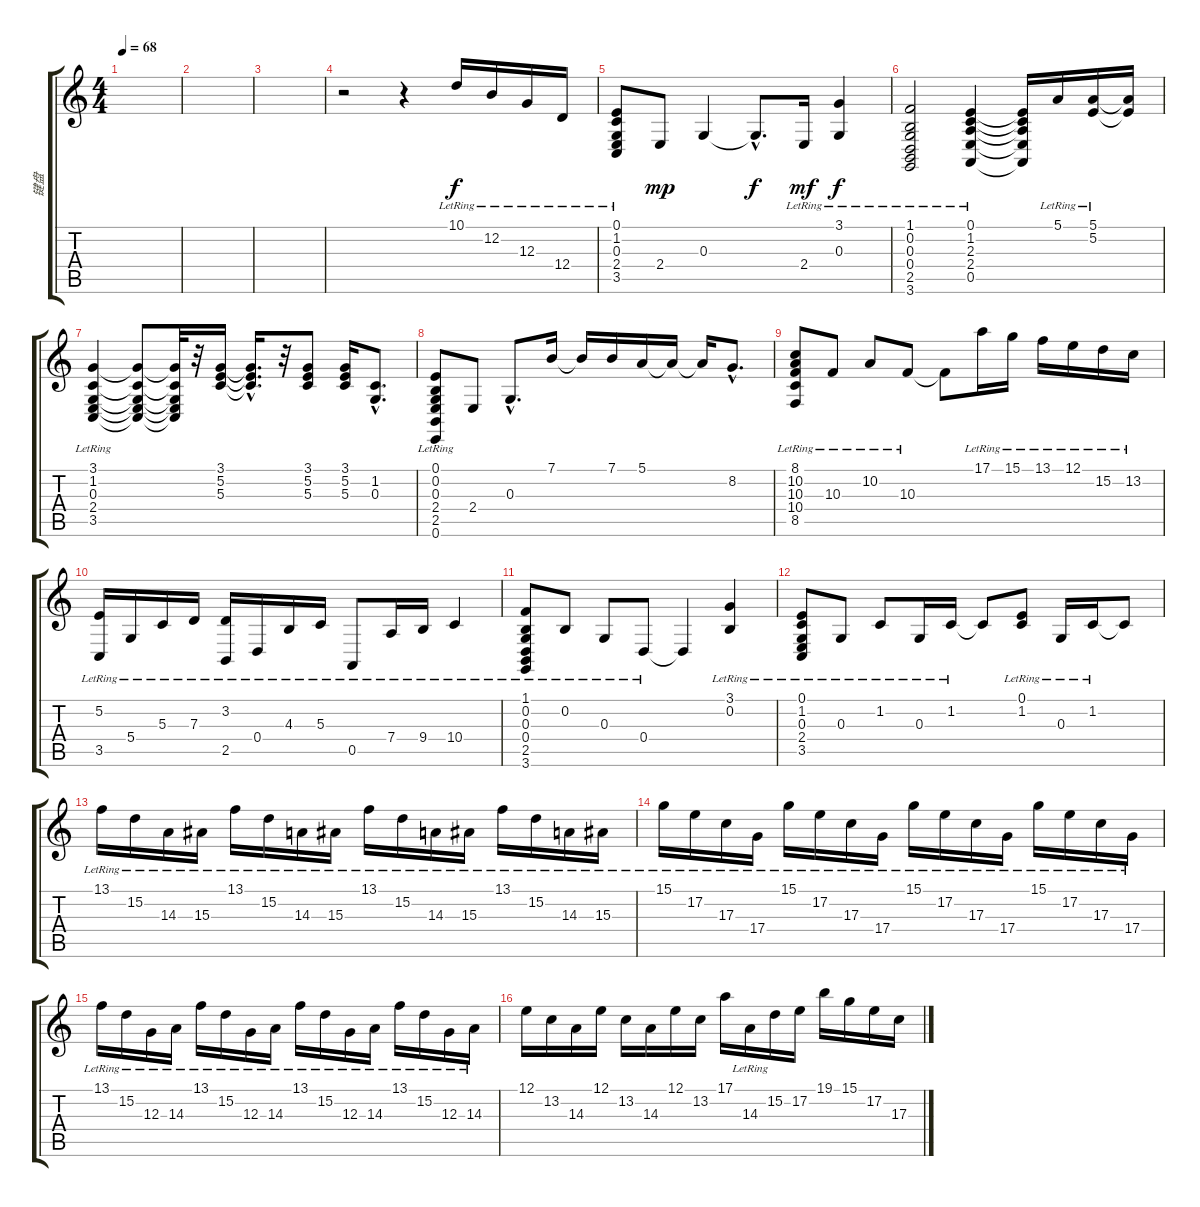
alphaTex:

\track ("键盘" "键盘") {instrument electricpiano2}
\staff {score tabs}
\tuning (E4 B3 G3 D3 A2 E2) {hide}
\ts (4 4)
\tempo 68
\clef g2
\ks c
|
|
|
r.2 r.4 10.1{lr}.16 12.2{lr}.16 12.3{lr}.16 12.4{lr}.16 |
(0.1{lr} 1.2{lr} 0.3{lr} 2.4{lr} 3.5{lr}).8 2.4.8{dy mp} 0.3.4 0.3{hac t}.8{d dy f} 2.4{lr}.16{dy mf} (3.1{lr} 0.3{lr}).4{dy f} |
(1.1{lr} 0.2{lr} 0.3{lr} 0.4{lr} 2.5{lr} 3.6{lr}).2 (0.1{lr} 1.2{lr} 2.3{lr} 2.4{lr} 0.5{lr}).4 (0.1{t} 1.2{t} 2.3{t} 2.4{t} 0.5{t}).16 5.1{lr}.16 (5.1{lr} 5.2{lr}).16 (5.1{t} 5.2{t}).16 |
(3.1{lr} 1.2{lr} 0.3{lr} 2.4{lr} 3.5{lr}).4 (3.1{t} 1.2{t} 0.3{t} 2.4{t} 3.5{t}).8 (3.1{t} 1.2{t} 0.3{t} 2.4{t} 3.5{t}).32 r.32 (3.1 5.2 5.3).16 (3.1{hac t} 5.2{hac t} 5.3{hac t}).16{d} r.32 (3.1 5.2 5.3).8 (3.1 5.2 5.3).16 (1.2{hac} 0.3{hac}).8{d} |
(0.1{lr} 0.2{lr} 0.3{lr} 2.4{lr} 2.5{lr} 0.6{lr}).8 2.4.8 0.3{hac}.8{d} 7.1.16 7.1{t}.16 7.1.16 5.1.16 5.1{t}.16 5.1{t}.16 8.2{hac}.8{d} |
(8.1{lr} 10.2{lr} 10.3{lr} 10.4{lr} 8.5{lr}).8 10.3{lr}.8 10.2{lr}.8 10.3{lr}.8 10.3{t}.8 17.1{lr}.16 15.1{lr}.16 13.1{lr}.16 12.1{lr}.16 15.2{lr}.16 13.2{lr}.16 |
(5.2{lr} 3.5{lr}).16 5.4{lr}.16 5.3{lr}.16 7.3{lr}.16 (3.2{lr} 2.5{lr}).16 0.4{lr}.16 4.3{lr}.16 5.3{lr}.16 0.5{lr}.8 7.4{lr}.16 9.4{lr}.16 10.4{lr}.4 |
(1.1{lr} 0.2{lr} 0.3{lr} 0.4{lr} 2.5{lr} 3.6{lr}).8 0.2{lr}.8 0.3{lr}.8 0.4{lr}.8 0.4{t}.4 (3.1{lr} 0.2{lr}).4 |
(0.1{lr} 1.2{lr} 0.3{lr} 2.4{lr} 3.5{lr}).8 0.3{lr}.8 1.2{lr}.8 0.3{lr}.16 1.2{lr}.16 1.2{t}.8 (0.1{lr} 1.2{lr}).8 0.3{lr}.16 1.2{lr}.16 1.2{t}.8 |
13.1{lr}.16 15.2{lr}.16 14.3{lr}.16 15.3{lr}.16 13.1{lr}.16 15.2{lr}.16 14.3{lr}.16 15.3{lr}.16 13.1{lr}.16 15.2{lr}.16 14.3{lr}.16 15.3{lr}.16 13.1{lr}.16 15.2{lr}.16 14.3{lr}.16 15.3{lr}.16 |
15.1{lr}.16 17.2{lr}.16 17.3{lr}.16 17.4{lr}.16 15.1{lr}.16 17.2{lr}.16 17.3{lr}.16 17.4{lr}.16 15.1{lr}.16 17.2{lr}.16 17.3{lr}.16 17.4{lr}.16 15.1{lr}.16 17.2{lr}.16 17.3{lr}.16 17.4{lr}.16 |
13.1{lr}.16 15.2{lr}.16 12.3{lr}.16 14.3{lr}.16 13.1{lr}.16 15.2{lr}.16 12.3{lr}.16 14.3{lr}.16 13.1{lr}.16 15.2{lr}.16 12.3{lr}.16 14.3{lr}.16 13.1{lr}.16 15.2{lr}.16 12.3{lr}.16 14.3{lr}.16 |
12.1.16 13.2.16 14.3.16 12.1.16 13.2.16 14.3.16 12.1.16 13.2.16 17.1.16 14.3{lr}.16 15.2.16 17.2.16 19.1.16 15.1.16 17.2.16 17.3.16
